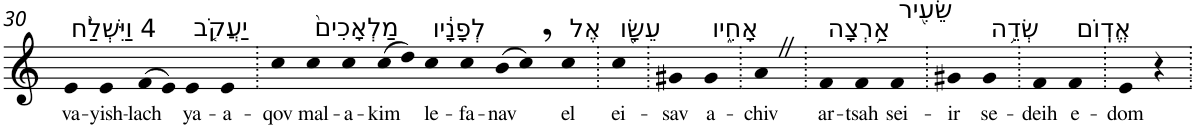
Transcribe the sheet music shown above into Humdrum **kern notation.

**kern	**text
*part1	*part1
*staff1	*staff1
*I"Piano	*
*I'Pno	*
!!LO:PB:g=z
*clefG2	*
*k[]	*
=30	=30
!LO:TX:a:t=4 וַיִּשְׁלַ֨ח	!
!	!LO:LY:b
4e	va-
!	!LO:LY:b
4e	-yish-
!	!LO:LY:b
(>8f	-lach
8e)	.
!LO:TX:a:t=יַעֲקֹ֤ב	!
!	!LO:LY:b
4e	ya-
!	!LO:LY:b
4e	-a-
=31.	=31.
!	!LO:LY:b
4cc	-qov
!LO:TX:a:t=מַלְאָכִים֙	!
!	!LO:LY:b
4cc	mal-
!	!LO:LY:b
4cc	-a-
!	!LO:LY:b
(>8cc	-kim
8dd)	.
!LO:TX:a:t=לְפָנָ֔יו	!
!	!LO:LY:b
4cc	le-
!	!LO:LY:b
4cc	-fa-
!	!LO:LY:b
(>8b	-nav
8cc,)	.
!LO:TX:a:t=אֶל	!
!	!LO:LY:b
4cc	el
=32.	=32.
!LO:TX:a:t=עֵשָׂ֖ו	!
!	!LO:LY:b
4cc	ei-
=33.	=33.
!	!LO:LY:b
4g#X	-sav
!LO:TX:a:t=אָחִ֑יו	!
!	!LO:LY:b
4g#	a-
=34.	=34.
!	!LO:LY:b
4aZ	-chiv
=35.	=35.
!LO:TX:a:t=אַ֥רְצָה	!
!	!LO:LY:b
4f	ar-
!	!LO:LY:b
4f	-tsah
!LO:TX:a:t=שֵׂעִ֖יר	!
!	!LO:LY:b
4f	sei-
=36.	=36.
!	!LO:LY:b
4g#X	-ir
!LO:TX:a:t=שְׂדֵ֥ה	!
!	!LO:LY:b
4g#	se-
=37.	=37.
!	!LO:LY:b
4f	-deih
!LO:TX:a:t=אֱדֽוֹם	!
!	!LO:LY:b
4f	e-
=38.	=38.
!	!LO:LY:b
4e	-dom
4r	.
=.	=.
*-	*-
